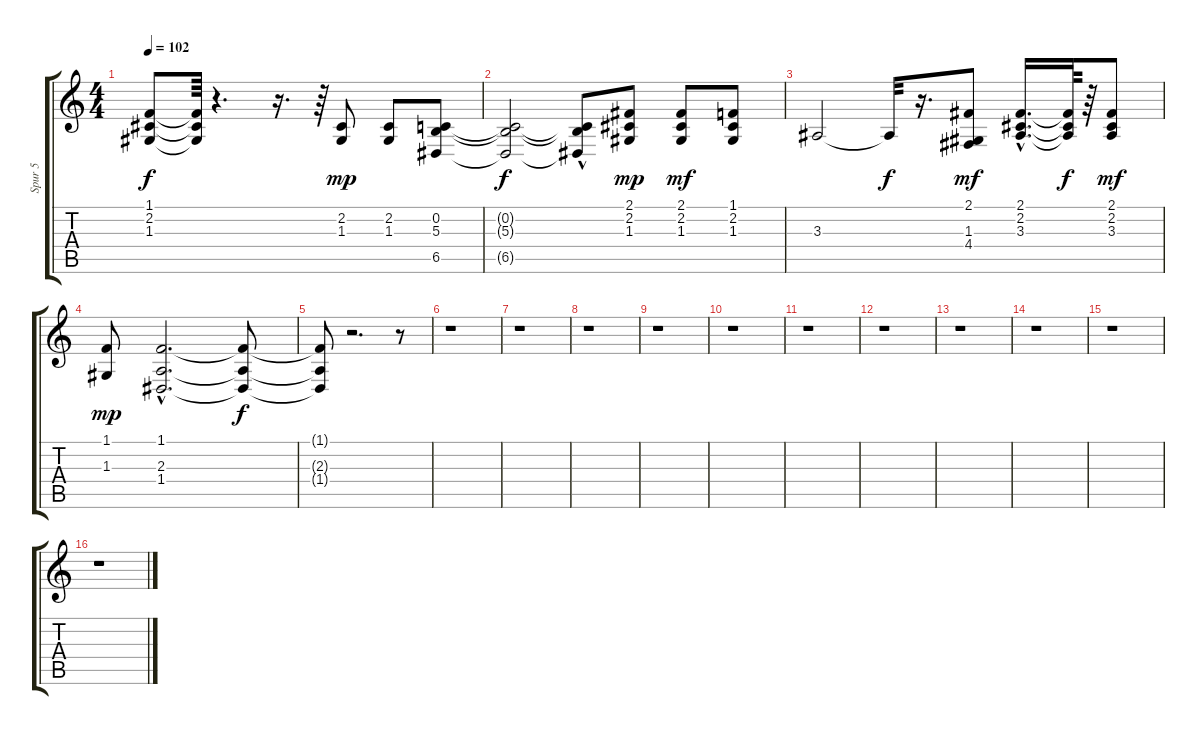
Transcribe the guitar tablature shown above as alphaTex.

\track ("Spur 5" "Spur 5") {instrument synthstrings1}
\staff {score tabs}
\tuning (E4 B3 G3 D3 A2 E2) {hide}
\ts (4 4)
\tempo 102
\clef g2
\ks c
(1.1{t} 2.2{t} 1.3{t}).8{dy f} (1.1{t} 2.2{t} 1.3{t}).64 r.4{d} r.16{d} r.64 (2.2 1.3).8{dy mp} (2.2 1.3).8 (0.2 5.3 6.5).8 |
(0.2{t} 5.3{t} 6.5{t}).2{dy f} (0.2{t} 5.3{t} 6.5{hac t}).8 (2.1 2.2 1.3).8{dy mp} (2.1 2.2 1.3).8{dy mf} (1.1 2.2 1.3).8 |
3.3.2 3.3{t}.32{dy f} r.16{d} (2.1 1.3 4.4).8{dy mf} (2.1{hac} 2.2{hac} 3.3{hac}).16{d} (2.1{t} 2.2{t} 3.3{t}).64{dy f} r.64 (2.1 2.2 3.3).8{dy mf} |
(1.1 1.3).8{dy mp} (1.1{hac} 2.3{hac} 1.4{hac}).2{d} (1.1{t} 2.3{t} 1.4{t}).8{dy f} |
(1.1{t} 2.3{t} 1.4{t}).8 r.2{d} r.8 |
r.1 |
r.1 |
r.1 |
r.1 |
r.1 |
r.1 |
r.1 |
r.1 |
r.1 |
r.1 |
r.1
